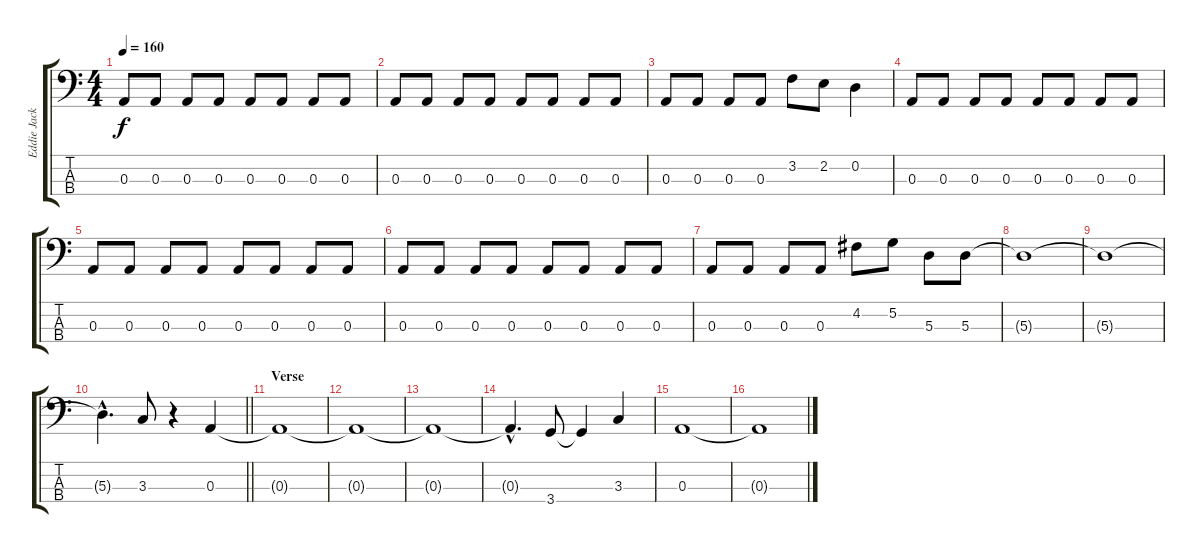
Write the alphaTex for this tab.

\track ("Eddie Jackson" "Eddie Jack") {instrument electricbassfinger}
\staff {score tabs}
\tuning (G2 D2 A1 E1) {hide}
\ts (4 4)
\tempo 160
\clef f4
\ks c
0.3.8{dy f} 0.3.8 0.3.8 0.3.8 0.3.8 0.3.8 0.3.8 0.3.8 |
0.3.8 0.3.8 0.3.8 0.3.8 0.3.8 0.3.8 0.3.8 0.3.8 |
0.3.8 0.3.8 0.3.8 0.3.8 3.2.8 2.2.8 0.2.4 |
0.3.8 0.3.8 0.3.8 0.3.8 0.3.8 0.3.8 0.3.8 0.3.8 |
0.3.8 0.3.8 0.3.8 0.3.8 0.3.8 0.3.8 0.3.8 0.3.8 |
0.3.8 0.3.8 0.3.8 0.3.8 0.3.8 0.3.8 0.3.8 0.3.8 |
0.3.8 0.3.8 0.3.8 0.3.8 4.2.8 5.2.8 5.3.8 5.3.8 |
5.3{t}.1 |
5.3{t}.1 |
\barLineRight lightlight
5.3{hac t}.4{d} 3.3.8 r.4 0.3.4 |
\section ("" "Verse")
0.3{t}.1 |
0.3{t}.1 |
0.3{t}.1 |
0.3{hac t}.4{d} 3.4.8 3.4{t}.4 3.3.4 |
0.3.1 |
0.3{t}.1
